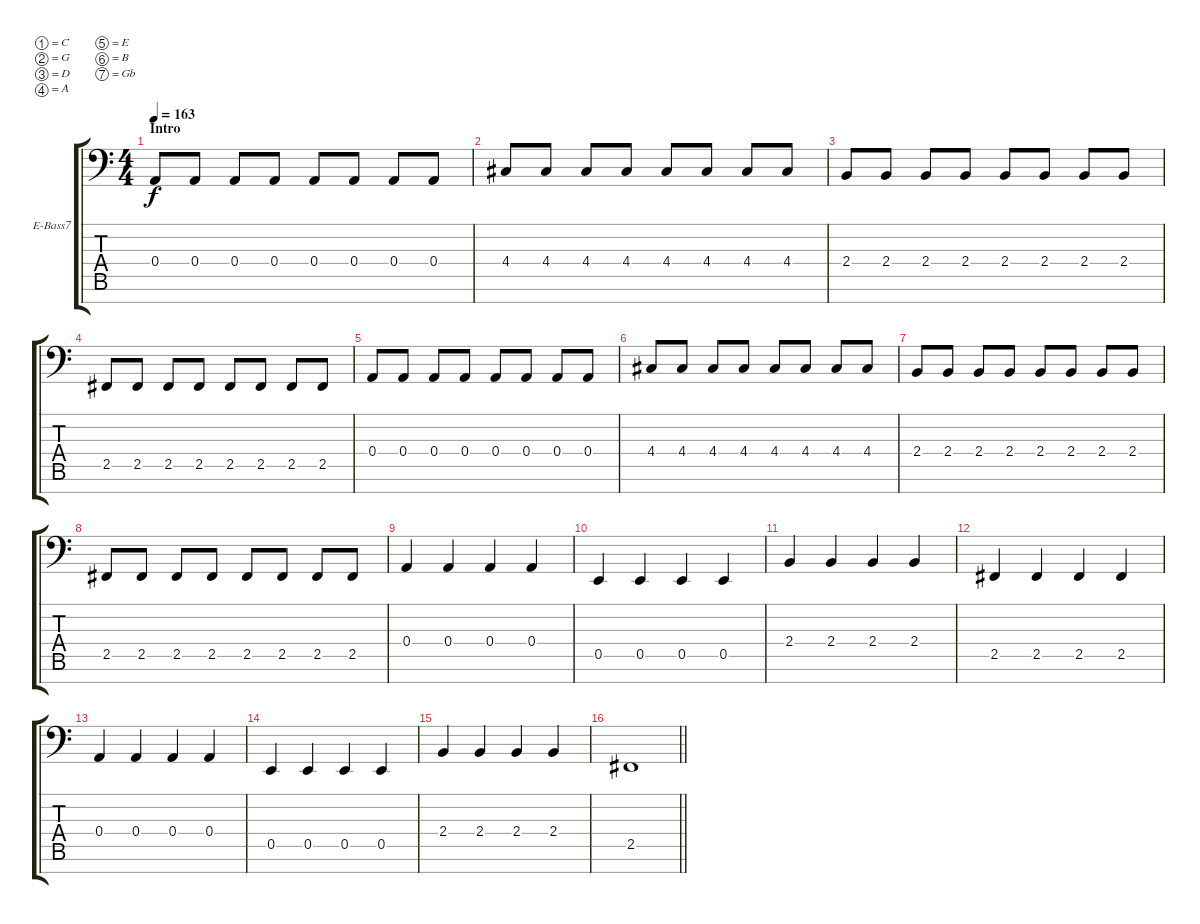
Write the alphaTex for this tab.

\bracketExtendMode groupsimilarinstruments
\firstSystemTrackNameOrientation horizontal
\otherSystemsTrackNameOrientation horizontal
\track ("Electric Bass" "E-Bass7") {instrument electricbassfinger}
\staff {score tabs}
\tuning (C3 G2 D2 A1 E1 B0 Gb0)
\ts (4 4)
\section ("" "Intro")
\tempo 163
\clef f4
\scale
0.485477
\ks c
0.4.8{dy f instrument electricbassfinger} 0.4.8 0.4.8 0.4.8 0.4.8 0.4.8 0.4.8 0.4.8 |
\beaming (8 2 2 2 2)
\scale
0.257261 4.4.8 4.4.8 4.4.8 4.4.8 4.4.8 4.4.8 4.4.8 4.4.8 |
\scale
0.257261 2.4.8 2.4.8 2.4.8 2.4.8 2.4.8 2.4.8 2.4.8 2.4.8 |
\scale
0.333333 2.5.8 2.5.8 2.5.8 2.5.8 2.5.8 2.5.8 2.5.8 2.5.8 |
\scale
0.333333 0.4.8 0.4.8 0.4.8 0.4.8 0.4.8 0.4.8 0.4.8 0.4.8 |
\scale
0.333333 4.4.8 4.4.8 4.4.8 4.4.8 4.4.8 4.4.8 4.4.8 4.4.8 |
\scale
0.333333 2.4.8 2.4.8 2.4.8 2.4.8 2.4.8 2.4.8 2.4.8 2.4.8 |
\scale
0.333333 2.5.8 2.5.8 2.5.8 2.5.8 2.5.8 2.5.8 2.5.8 2.5.8 |
\scale
0.333333 0.4.4 0.4.4 0.4.4 0.4.4 |
\scale
0.333333 0.5.4 0.5.4 0.5.4 0.5.4 |
\scale
0.333333 2.4.4 2.4.4 2.4.4 2.4.4 |
\scale
0.333333 2.5.4 2.5.4 2.5.4 2.5.4 |
\scale
0.333333 0.4.4 0.4.4 0.4.4 0.4.4 |
\scale
0.333333 0.5.4 0.5.4 0.5.4 0.5.4 |
\scale
0.333333 2.4.4 2.4.4 2.4.4 2.4.4 |
\scale
0.333333
\barLineRight lightlight
2.5.1
